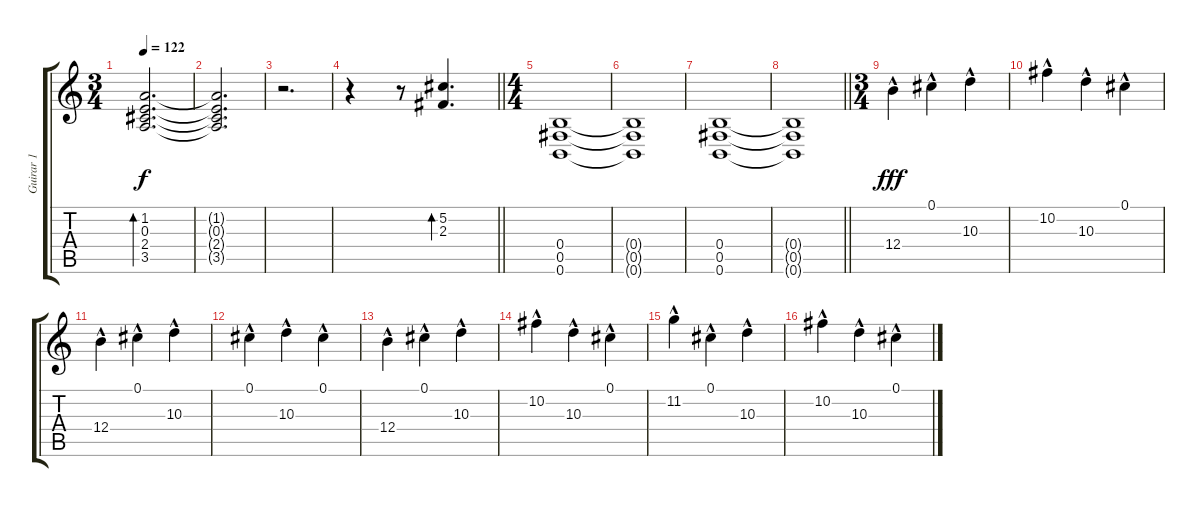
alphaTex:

\track ("Guirar 1" "Guirar 1") {instrument acousticguitarsteel}
\staff {score tabs}
\tuning (Db4 Ab3 E3 B2 Gb2 B1) {hide}
\ts (3 4)
\tempo 122
\clef g2
\ks c
(1.2 0.3 2.4 3.5).2{d bd 240 dy f} |
(1.2{t} 0.3{t} 2.4{t} 3.5{t}).2{d} |
r.2{d} |
\barLineRight lightlight
r.4 r.8 (5.2 2.3).4{d bd 240} |
\ts (4 4)
(0.4 0.5 0.6).1 |
(0.4{t} 0.5{t} 0.6{t}).1 |
(0.4 0.5 0.6).1 |
\barLineRight lightlight
(0.4{t} 0.5{t} 0.6{t}).1 |
\ts (3 4)
12.4{hac}.4{dy fff} 0.1{hac}.4 10.3{hac}.4 |
10.2{hac}.4 10.3{hac}.4 0.1{hac}.4 |
12.4{hac}.4 0.1{hac}.4 10.3{hac}.4 |
0.1{hac}.4 10.3{hac}.4 0.1{hac}.4 |
12.4{hac}.4 0.1{hac}.4 10.3{hac}.4 |
10.2{hac}.4 10.3{hac}.4 0.1{hac}.4 |
11.2{hac}.4 0.1{hac}.4 10.3{hac}.4 |
10.2{hac}.4 10.3{hac}.4 0.1{hac}.4
